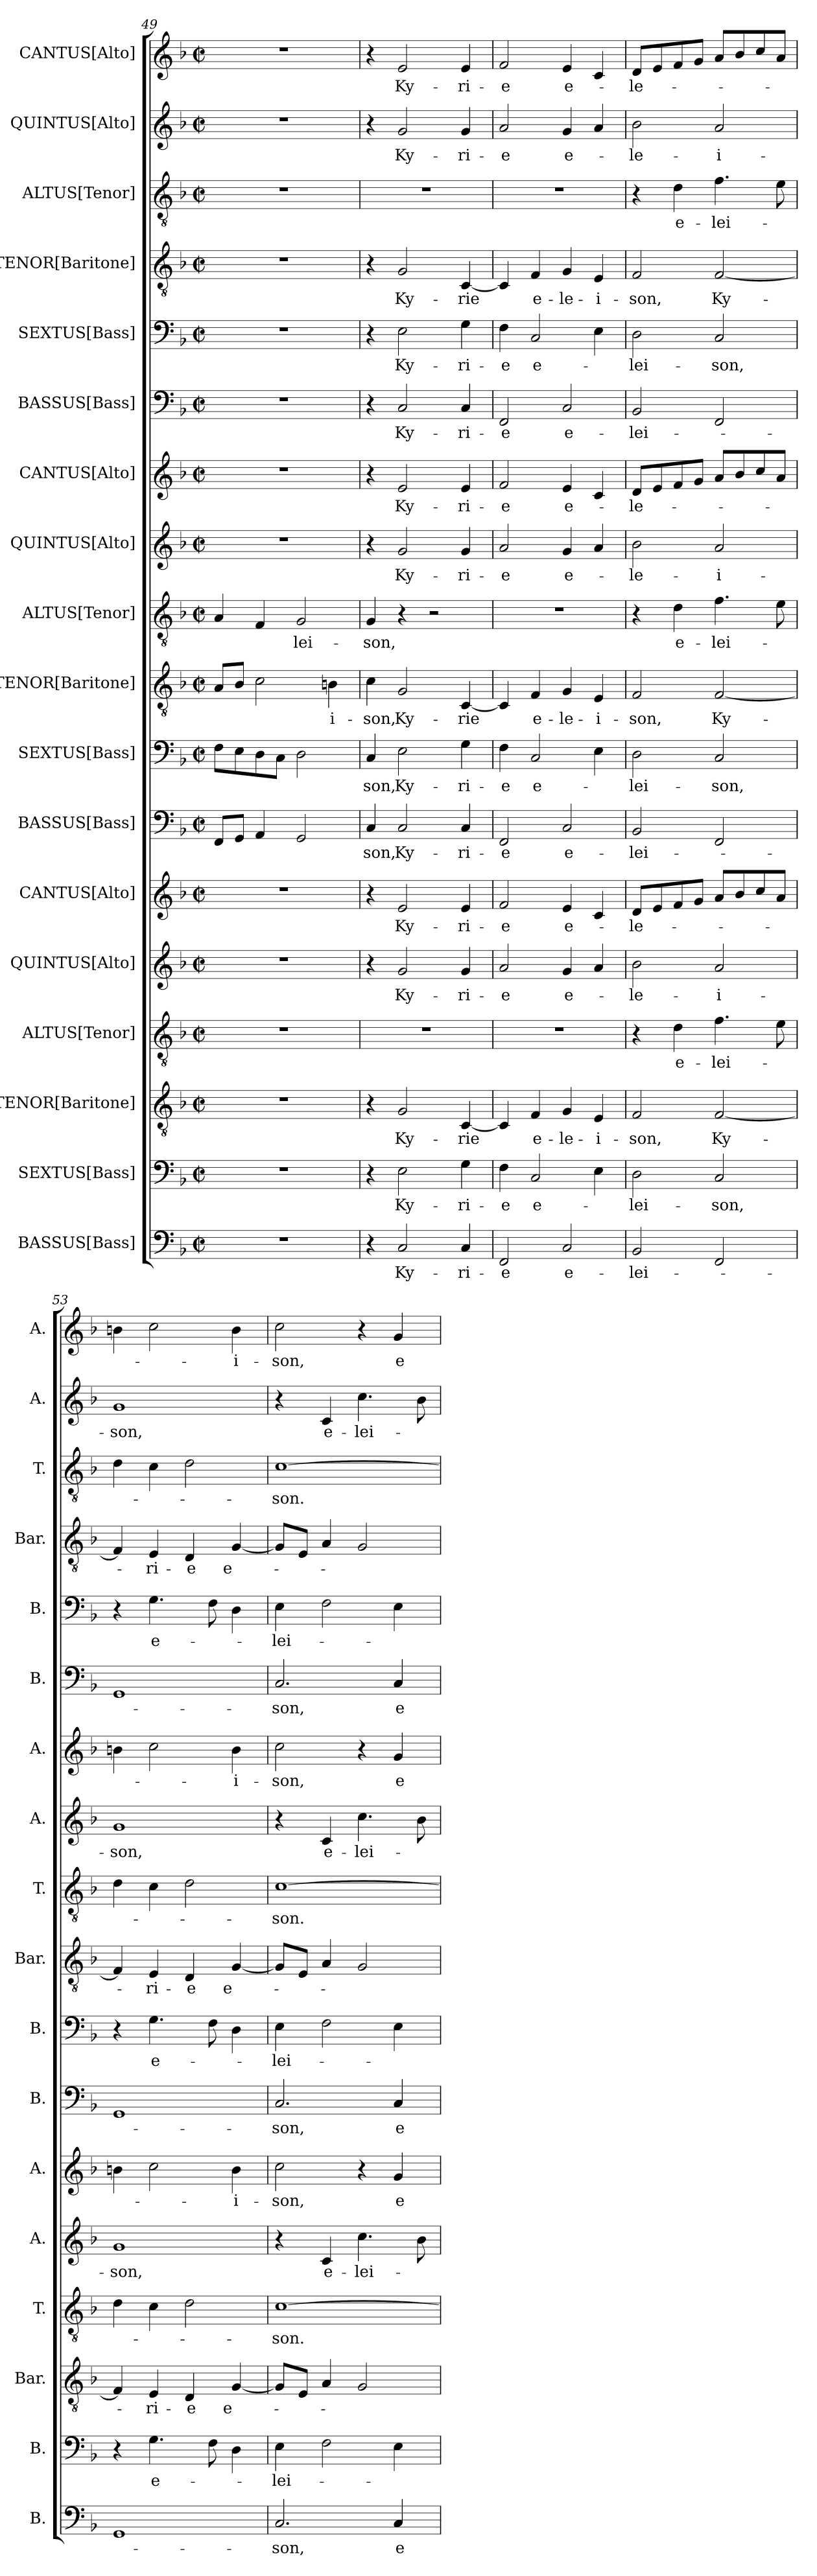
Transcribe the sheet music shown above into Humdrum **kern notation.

**kern	**text	**kern	**text	**kern	**text	**kern	**text	**kern	**text	**kern	**text	**kern	**text	**kern	**text	**kern	**text	**kern	**text	**kern	**text	**kern	**text	**kern	**text	**kern	**text	**kern	**text	**kern	**text	**kern	**text	**kern	**text
*part18	*part18	*part17	*part17	*part16	*part16	*part15	*part15	*part14	*part14	*part13	*part13	*part12	*part12	*part11	*part11	*part10	*part10	*part9	*part9	*part8	*part8	*part7	*part7	*part6	*part6	*part5	*part5	*part4	*part4	*part3	*part3	*part2	*part2	*part1	*part1
*staff18	*staff18	*staff17	*staff17	*staff16	*staff16	*staff15	*staff15	*staff14	*staff14	*staff13	*staff13	*staff12	*staff12	*staff11	*staff11	*staff10	*staff10	*staff9	*staff9	*staff8	*staff8	*staff7	*staff7	*staff6	*staff6	*staff5	*staff5	*staff4	*staff4	*staff3	*staff3	*staff2	*staff2	*staff1	*staff1
*I"BASSUS[Bass]	*	*I"SEXTUS[Bass]	*	*I"TENOR[Baritone]	*	*I"ALTUS[Tenor]	*	*I"QUINTUS[Alto]	*	*I"CANTUS[Alto]	*	*I"BASSUS[Bass]	*	*I"SEXTUS[Bass]	*	*I"TENOR[Baritone]	*	*I"ALTUS[Tenor]	*	*I"QUINTUS[Alto]	*	*I"CANTUS[Alto]	*	*I"BASSUS[Bass]	*	*I"SEXTUS[Bass]	*	*I"TENOR[Baritone]	*	*I"ALTUS[Tenor]	*	*I"QUINTUS[Alto]	*	*I"CANTUS[Alto]	*
*I'B.	*	*I'B.	*	*I'Bar.	*	*I'T.	*	*I'A.	*	*I'A.	*	*I'B.	*	*I'B.	*	*I'Bar.	*	*I'T.	*	*I'A.	*	*I'A.	*	*I'B.	*	*I'B.	*	*I'Bar.	*	*I'T.	*	*I'A.	*	*I'A.	*
*clefF4	*	*clefF4	*	*clefGv2	*	*clefGv2	*	*clefG2	*	*clefG2	*	*clefF4	*	*clefF4	*	*clefGv2	*	*clefGv2	*	*clefG2	*	*clefG2	*	*clefF4	*	*clefF4	*	*clefGv2	*	*clefGv2	*	*clefG2	*	*clefG2	*
*	*	*	*	*ITrd7c12	*	*ITrd7c12	*	*	*	*	*	*	*	*	*	*ITrd7c12	*	*ITrd7c12	*	*	*	*	*	*	*	*	*	*ITrd7c12	*	*ITrd7c12	*	*	*	*	*
*k[b-]	*	*k[b-]	*	*k[b-]	*	*k[b-]	*	*k[b-]	*	*k[b-]	*	*k[b-]	*	*k[b-]	*	*k[b-]	*	*k[b-]	*	*k[b-]	*	*k[b-]	*	*k[b-]	*	*k[b-]	*	*k[b-]	*	*k[b-]	*	*k[b-]	*	*k[b-]	*
*F:	*	*F:	*	*F:	*	*F:	*	*F:	*	*F:	*	*F:	*	*F:	*	*F:	*	*F:	*	*F:	*	*F:	*	*F:	*	*F:	*	*F:	*	*F:	*	*F:	*	*F:	*
*M2/2	*	*M2/2	*	*M2/2	*	*M2/2	*	*M2/2	*	*M2/2	*	*M2/2	*	*M2/2	*	*M2/2	*	*M2/2	*	*M2/2	*	*M2/2	*	*M2/2	*	*M2/2	*	*M2/2	*	*M2/2	*	*M2/2	*	*M2/2	*
*met(c|)	*	*met(c|)	*	*met(c|)	*	*met(c|)	*	*met(c|)	*	*met(c|)	*	*met(c|)	*	*met(c|)	*	*met(c|)	*	*met(c|)	*	*met(c|)	*	*met(c|)	*	*met(c|)	*	*met(c|)	*	*met(c|)	*	*met(c|)	*	*met(c|)	*	*met(c|)	*
=49	=49	=49	=49	=49	=49	=49	=49	=49	=49	=49	=49	=49	=49	=49	=49	=49	=49	=49	=49	=49	=49	=49	=49	=49	=49	=49	=49	=49	=49	=49	=49	=49	=49	=49	=49
1r	.	1r	.	1r	.	1r	.	1r	.	1r	.	8FF/L	.	8F\L	.	8AA/L	.	4AA/	.	1r	.	1r	.	1r	.	1r	.	1r	.	1r	.	1r	.	1r	.
.	.	.	.	.	.	.	.	.	.	.	.	8GG/J	.	8E\	.	8BB-/J	.	.	.	.	.	.	.	.	.	.	.	.	.	.	.	.	.	.	.
.	.	.	.	.	.	.	.	.	.	.	.	4AA/	.	8D\	.	2C\	.	4FF/	.	.	.	.	.	.	.	.	.	.	.	.	.	.	.	.	.
.	.	.	.	.	.	.	.	.	.	.	.	.	.	8C\J	.	.	.	.	.	.	.	.	.	.	.	.	.	.	.	.	.	.	.	.	.
!	!	!	!	!	!	!	!	!	!	!	!	!	!	!	!	!	!	!	!LO:LY:b	!	!	!	!	!	!	!	!	!	!	!	!	!	!	!	!
.	.	.	.	.	.	.	.	.	.	.	.	2GG/	.	2D\	.	.	.	2GG/	-lei-	.	.	.	.	.	.	.	.	.	.	.	.	.	.	.	.
!	!	!	!	!	!	!	!	!	!	!	!	!	!	!	!	!	!LO:LY:b	!	!	!	!	!	!	!	!	!	!	!	!	!	!	!	!	!	!
.	.	.	.	.	.	.	.	.	.	.	.	.	.	.	.	4BBn\	-i-	.	.	.	.	.	.	.	.	.	.	.	.	.	.	.	.	.	.
!!LO:PB:g=z
=50	=50	=50	=50	=50	=50	=50	=50	=50	=50	=50	=50	=50	=50	=50	=50	=50	=50	=50	=50	=50	=50	=50	=50	=50	=50	=50	=50	=50	=50	=50	=50	=50	=50	=50	=50
!	!	!	!	!	!	!	!	!	!	!	!	!	!LO:LY:b	!	!LO:LY:b	!	!LO:LY:b	!	!LO:LY:b	!	!	!	!	!	!	!	!	!	!	!	!	!	!	!	!
4r	.	4r	.	4r	.	1r	.	4r	.	4r	.	4C/	-son,	4C/	-son,	4C\	-son,	4GG/	-son,	4r	.	4r	.	4r	.	4r	.	4r	.	1r	.	4r	.	4r	.
!	!LO:LY:b	!	!LO:LY:b	!	!LO:LY:b	!	!	!	!LO:LY:b	!	!LO:LY:b	!	!LO:LY:b	!	!LO:LY:b	!	!LO:LY:b	!	!	!	!LO:LY:b	!	!LO:LY:b	!	!LO:LY:b	!	!LO:LY:b	!	!LO:LY:b	!	!	!	!LO:LY:b	!	!LO:LY:b
2C/	Ky-	2E\	Ky-	2GG/	Ky-	.	.	2g/	Ky-	2e/	Ky-	2C/	Ky-	2E\	Ky-	2GG/	Ky-	4r	.	2g/	Ky-	2e/	Ky-	2C/	Ky-	2E\	Ky-	2GG/	Ky-	.	.	2g/	Ky-	2e/	Ky-
.	.	.	.	.	.	.	.	.	.	.	.	.	.	.	.	.	.	2r	.	.	.	.	.	.	.	.	.	.	.	.	.	.	.	.	.
!	!LO:LY:b	!	!LO:LY:b	!	!LO:LY:b	!	!	!	!LO:LY:b	!	!LO:LY:b	!	!LO:LY:b	!	!LO:LY:b	!	!LO:LY:b	!	!	!	!LO:LY:b	!	!LO:LY:b	!	!LO:LY:b	!	!LO:LY:b	!	!LO:LY:b	!	!	!	!LO:LY:b	!	!LO:LY:b
4C/	-ri-	4G\	-ri-	[<4CC/	-rie	.	.	4g/	-ri-	4e/	-ri-	4C/	-ri-	4G\	-ri-	[<4CC/	-rie	.	.	4g/	-ri-	4e/	-ri-	4C/	-ri-	4G\	-ri-	[<4CC/	-rie	.	.	4g/	-ri-	4e/	-ri-
=51	=51	=51	=51	=51	=51	=51	=51	=51	=51	=51	=51	=51	=51	=51	=51	=51	=51	=51	=51	=51	=51	=51	=51	=51	=51	=51	=51	=51	=51	=51	=51	=51	=51	=51	=51
!	!LO:LY:b	!	!LO:LY:b	!	!	!	!	!	!LO:LY:b	!	!LO:LY:b	!	!LO:LY:b	!	!LO:LY:b	!	!	!	!	!	!LO:LY:b	!	!LO:LY:b	!	!LO:LY:b	!	!LO:LY:b	!	!	!	!	!	!LO:LY:b	!	!LO:LY:b
2FF/	-e	4F\	-e	4CC/]	.	1r	.	2a/	-e	2f/	-e	2FF/	-e	4F\	-e	4CC/]	.	1r	.	2a/	-e	2f/	-e	2FF/	-e	4F\	-e	4CC/]	.	1r	.	2a/	-e	2f/	-e
!	!	!	!LO:LY:b	!	!LO:LY:b	!	!	!	!	!	!	!	!	!	!LO:LY:b	!	!LO:LY:b	!	!	!	!	!	!	!	!	!	!LO:LY:b	!	!LO:LY:b	!	!	!	!	!	!
.	.	2C/	e-	4FF/	e-	.	.	.	.	.	.	.	.	2C/	e-	4FF/	e-	.	.	.	.	.	.	.	.	2C/	e-	4FF/	e-	.	.	.	.	.	.
!	!LO:LY:b	!	!	!	!LO:LY:b	!	!	!	!LO:LY:b	!	!LO:LY:b	!	!LO:LY:b	!	!	!	!LO:LY:b	!	!	!	!LO:LY:b	!	!LO:LY:b	!	!LO:LY:b	!	!	!	!LO:LY:b	!	!	!	!LO:LY:b	!	!LO:LY:b
2C/	e-	.	.	4GG/	-le-	.	.	4g/	e-	4e/	e-	2C/	e-	.	.	4GG/	-le-	.	.	4g/	e-	4e/	e-	2C/	e-	.	.	4GG/	-le-	.	.	4g/	e-	4e/	e-
!	!	!	!	!	!LO:LY:b	!	!	!	!	!	!	!	!	!	!	!	!LO:LY:b	!	!	!	!	!	!	!	!	!	!	!	!LO:LY:b	!	!	!	!	!	!
.	.	4E\	.	4EE/	-i-	.	.	4a/	.	4c/	.	.	.	4E\	.	4EE/	-i-	.	.	4a/	.	4c/	.	.	.	4E\	.	4EE/	-i-	.	.	4a/	.	4c/	.
=52	=52	=52	=52	=52	=52	=52	=52	=52	=52	=52	=52	=52	=52	=52	=52	=52	=52	=52	=52	=52	=52	=52	=52	=52	=52	=52	=52	=52	=52	=52	=52	=52	=52	=52	=52
!	!LO:LY:b	!	!LO:LY:b	!	!LO:LY:b	!	!	!	!LO:LY:b	!	!LO:LY:b	!	!LO:LY:b	!	!LO:LY:b	!	!LO:LY:b	!	!	!	!LO:LY:b	!	!LO:LY:b	!	!LO:LY:b	!	!LO:LY:b	!	!LO:LY:b	!	!	!	!LO:LY:b	!	!LO:LY:b
2BB-/	-lei-	2D\	-lei-	2FF/	-son,	4r	.	2b-\	-le-	8d/L	-le-	2BB-/	-lei-	2D\	-lei-	2FF/	-son,	4r	.	2b-\	-le-	8d/L	-le-	2BB-/	-lei-	2D\	-lei-	2FF/	-son,	4r	.	2b-\	-le-	8d/L	-le-
.	.	.	.	.	.	.	.	.	.	8e/	.	.	.	.	.	.	.	.	.	.	.	8e/	.	.	.	.	.	.	.	.	.	.	.	8e/	.
!	!	!	!	!	!	!	!LO:LY:b	!	!	!	!	!	!	!	!	!	!	!	!LO:LY:b	!	!	!	!	!	!	!	!	!	!	!	!LO:LY:b	!	!	!	!
.	.	.	.	.	.	4D\	e-	.	.	8f/	.	.	.	.	.	.	.	4D\	e-	.	.	8f/	.	.	.	.	.	.	.	4D\	e-	.	.	8f/	.
.	.	.	.	.	.	.	.	.	.	8g/J	.	.	.	.	.	.	.	.	.	.	.	8g/J	.	.	.	.	.	.	.	.	.	.	.	8g/J	.
!	!	!	!LO:LY:b	!	!LO:LY:b	!	!LO:LY:b	!	!LO:LY:b	!	!	!	!	!	!LO:LY:b	!	!LO:LY:b	!	!LO:LY:b	!	!LO:LY:b	!	!	!	!	!	!LO:LY:b	!	!LO:LY:b	!	!LO:LY:b	!	!LO:LY:b	!	!
2FF/	.	2C/	-son,	[<2FF/	Ky-	4.F\	-lei-	2a/	-i-	8a/L	.	2FF/	.	2C/	-son,	[<2FF/	Ky-	4.F\	-lei-	2a/	-i-	8a/L	.	2FF/	.	2C/	-son,	[<2FF/	Ky-	4.F\	-lei-	2a/	-i-	8a/L	.
.	.	.	.	.	.	.	.	.	.	8b-/	.	.	.	.	.	.	.	.	.	.	.	8b-/	.	.	.	.	.	.	.	.	.	.	.	8b-/	.
.	.	.	.	.	.	.	.	.	.	8cc/	.	.	.	.	.	.	.	.	.	.	.	8cc/	.	.	.	.	.	.	.	.	.	.	.	8cc/	.
.	.	.	.	.	.	8E\	.	.	.	8a/J	.	.	.	.	.	.	.	8E\	.	.	.	8a/J	.	.	.	.	.	.	.	8E\	.	.	.	8a/J	.
=53	=53	=53	=53	=53	=53	=53	=53	=53	=53	=53	=53	=53	=53	=53	=53	=53	=53	=53	=53	=53	=53	=53	=53	=53	=53	=53	=53	=53	=53	=53	=53	=53	=53	=53	=53
!	!	!	!	!	!	!	!	!	!LO:LY:b	!	!	!	!	!	!	!	!	!	!	!	!LO:LY:b	!	!	!	!	!	!	!	!	!	!	!	!LO:LY:b	!	!
1GG	.	4r	.	4FF/]	.	4D\	.	1g	-son,	4bn\	.	1GG	.	4r	.	4FF/]	.	4D\	.	1g	-son,	4bn\	.	1GG	.	4r	.	4FF/]	.	4D\	.	1g	-son,	4bn\	.
!	!	!	!LO:LY:b	!	!LO:LY:b	!	!	!	!	!	!	!	!	!	!LO:LY:b	!	!LO:LY:b	!	!	!	!	!	!	!	!	!	!LO:LY:b	!	!LO:LY:b	!	!	!	!	!	!
.	.	4.G\	e-	4EE/	-ri-	4C\	.	.	.	2cc\	.	.	.	4.G\	e-	4EE/	-ri-	4C\	.	.	.	2cc\	.	.	.	4.G\	e-	4EE/	-ri-	4C\	.	.	.	2cc\	.
!	!	!	!	!	!LO:LY:b	!	!	!	!	!	!	!	!	!	!	!	!LO:LY:b	!	!	!	!	!	!	!	!	!	!	!	!LO:LY:b	!	!	!	!	!	!
.	.	.	.	4DD/	-e	2D\	.	.	.	.	.	.	.	.	.	4DD/	-e	2D\	.	.	.	.	.	.	.	.	.	4DD/	-e	2D\	.	.	.	.	.
.	.	8F\	.	.	.	.	.	.	.	.	.	.	.	8F\	.	.	.	.	.	.	.	.	.	.	.	8F\	.	.	.	.	.	.	.	.	.
!	!	!	!	!	!LO:LY:b	!	!	!	!	!	!LO:LY:b	!	!	!	!	!	!LO:LY:b	!	!	!	!	!	!LO:LY:b	!	!	!	!	!	!LO:LY:b	!	!	!	!	!	!LO:LY:b
.	.	4D\	.	[<4GG/	e-	.	.	.	.	4b\	-i-	.	.	4D\	.	[<4GG/	e-	.	.	.	.	4b\	-i-	.	.	4D\	.	[<4GG/	e-	.	.	.	.	4b\	-i-
=54	=54	=54	=54	=54	=54	=54	=54	=54	=54	=54	=54	=54	=54	=54	=54	=54	=54	=54	=54	=54	=54	=54	=54	=54	=54	=54	=54	=54	=54	=54	=54	=54	=54	=54	=54
!	!LO:LY:b	!	!LO:LY:b	!	!	!	!LO:LY:b	!	!	!	!LO:LY:b	!	!LO:LY:b	!	!LO:LY:b	!	!	!	!LO:LY:b	!	!	!	!LO:LY:b	!	!LO:LY:b	!	!LO:LY:b	!	!	!	!LO:LY:b	!	!	!	!LO:LY:b
2.C/	-son,	4E\	-lei-	8GG/L]	.	[>1C	-son.	4r	.	2cc\	-son,	2.C/	-son,	4E\	-lei-	8GG/L]	.	[>1C	-son.	4r	.	2cc\	-son,	2.C/	-son,	4E\	-lei-	8GG/L]	.	[>1C	-son.	4r	.	2cc\	-son,
.	.	.	.	8EE/J	.	.	.	.	.	.	.	.	.	.	.	8EE/J	.	.	.	.	.	.	.	.	.	.	.	8EE/J	.	.	.	.	.	.	.
!	!	!	!	!	!	!	!	!	!LO:LY:b	!	!	!	!	!	!	!	!	!	!	!	!LO:LY:b	!	!	!	!	!	!	!	!	!	!	!	!LO:LY:b	!	!
.	.	2F\	.	4AA/	.	.	.	4c/	e-	.	.	.	.	2F\	.	4AA/	.	.	.	4c/	e-	.	.	.	.	2F\	.	4AA/	.	.	.	4c/	e-	.	.
!	!	!	!	!	!	!	!	!	!LO:LY:b	!	!	!	!	!	!	!	!	!	!	!	!LO:LY:b	!	!	!	!	!	!	!	!	!	!	!	!LO:LY:b	!	!
.	.	.	.	2GG/	.	.	.	4.cc\	-lei-	4r	.	.	.	.	.	2GG/	.	.	.	4.cc\	-lei-	4r	.	.	.	.	.	2GG/	.	.	.	4.cc\	-lei-	4r	.
!	!LO:LY:b	!	!	!	!	!	!	!	!	!	!LO:LY:b	!	!LO:LY:b	!	!	!	!	!	!	!	!	!	!LO:LY:b	!	!LO:LY:b	!	!	!	!	!	!	!	!	!	!LO:LY:b
4C/	e-	4E\	.	.	.	.	.	.	.	4g/	e-	4C/	e-	4E\	.	.	.	.	.	.	.	4g/	e-	4C/	e-	4E\	.	.	.	.	.	.	.	4g/	e-
.	.	.	.	.	.	.	.	8b-\	.	.	.	.	.	.	.	.	.	.	.	8b-\	.	.	.	.	.	.	.	.	.	.	.	8b-\	.	.	.
=	=	=	=	=	=	=	=	=	=	=	=	=	=	=	=	=	=	=	=	=	=	=	=	=	=	=	=	=	=	=	=	=	=	=	=
*-	*-	*-	*-	*-	*-	*-	*-	*-	*-	*-	*-	*-	*-	*-	*-	*-	*-	*-	*-	*-	*-	*-	*-	*-	*-	*-	*-	*-	*-	*-	*-	*-	*-	*-	*-
